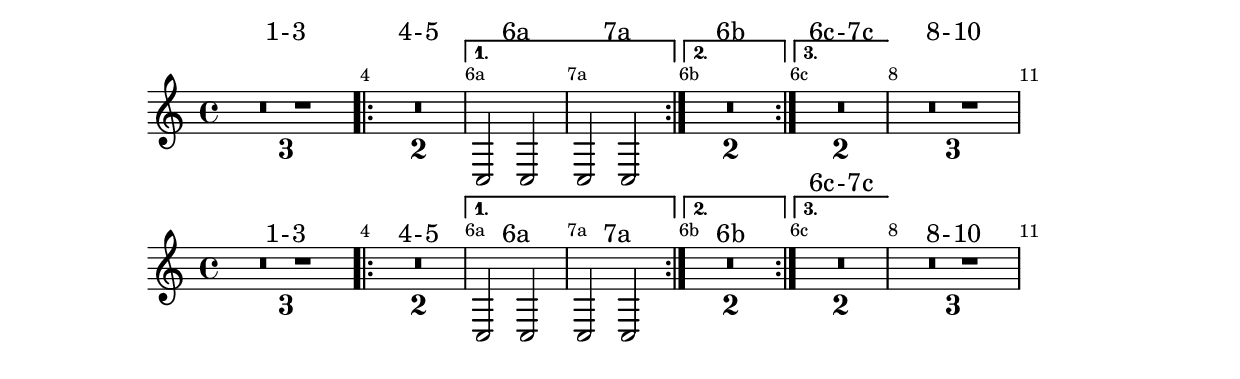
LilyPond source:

\version "2.23.3"

\header {
  texidoc = "Measure counters follow alternative numbering when active.
This also works with compressed multi-measure rests."
}

\layout {
  \context {
    \Score
    \override BarNumber.break-visibility = ##(#t #t #t)
    alternativeNumberingStyle = #'numbers-with-letters
    \override MultiMeasureRestNumber.direction = #DOWN
    \override MeasureCounter.font-encoding = #'latin1
    \override MeasureCounter.font-size = 1
  }
}

music =
\compressMMRests {
  \startMeasureCount
  R1*3
  \repeat volta 3 {
    R1*2
  }
  \alternative {
    { c2 2 2 2 }
    { R1*2 }
    { R1*2 }
  }
  R1*3
  \stopMeasureCount
}

\score {
  \music
  \layout {
    \context {
      \Score
      \consists Measure_counter_engraver
    }
  }
}

\score {
  \music
  \layout {
    \context {
      \Staff
      % Test that this still works with the engraver in Staff.
      \consists Measure_counter_engraver
    }
  }
}
